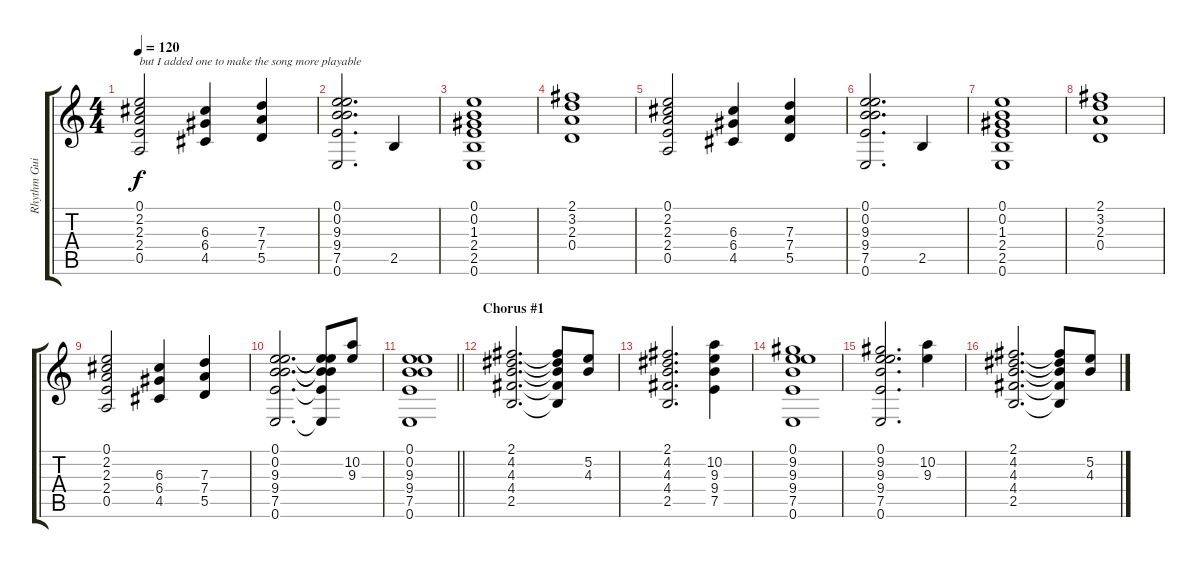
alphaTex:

\track ("Rhythm Guitar" "Rhythm Gui") {instrument acousticguitarsteel}
\staff {score tabs}
\tuning (E4 B3 G3 D3 A2 E2) {hide}
\ts (4 4)
\tempo 120
\clef g2
\ks c
(0.1 2.2 2.3 2.4 0.5).2{txt "but I added one to make the song more playable" dy f} (6.3 6.4 4.5).4 (7.3 7.4 5.5).4 |
(0.1 0.2 9.3 9.4 7.5 0.6).2{d} 2.5.4 |
(0.1 0.2 1.3 2.4 2.5 0.6).1 |
(2.1 3.2 2.3 0.4).1 |
(0.1 2.2 2.3 2.4 0.5).2 (6.3 6.4 4.5).4 (7.3 7.4 5.5).4 |
(0.1 0.2 9.3 9.4 7.5 0.6).2{d} 2.5.4 |
(0.1 0.2 1.3 2.4 2.5 0.6).1 |
(2.1 3.2 2.3 0.4).1 |
(0.1 2.2 2.3 2.4 0.5).2 (6.3 6.4 4.5).4 (7.3 7.4 5.5).4 |
(0.1 0.2 9.3 9.4 7.5 0.6).2{d} (0.1{t} 0.2{t} 9.3{t} 9.4{t} 7.5{t} 0.6{t}).8 (10.2 9.3).8 |
\barLineRight lightlight
(0.1 0.2 9.3 9.4 7.5 0.6).1 |
\section ("" "Chorus #1")
(2.1 4.2 4.3 4.4 2.5).2{d} (2.1{t} 4.2{t} 4.3{t} 4.4{t} 2.5{t}).8 (5.2 4.3).8 |
(2.1 4.2 4.3 4.4 2.5).2{d} (10.2 9.3 9.4 7.5).4 |
(0.1 9.2 9.3 9.4 7.5 0.6).1 |
(0.1 9.2 9.3 9.4 7.5 0.6).2{d} (10.2 9.3).4 |
(2.1 4.2 4.3 4.4 2.5).2{d} (2.1{t} 4.2{t} 4.3{t} 4.4{t} 2.5{t}).8 (5.2 4.3).8
